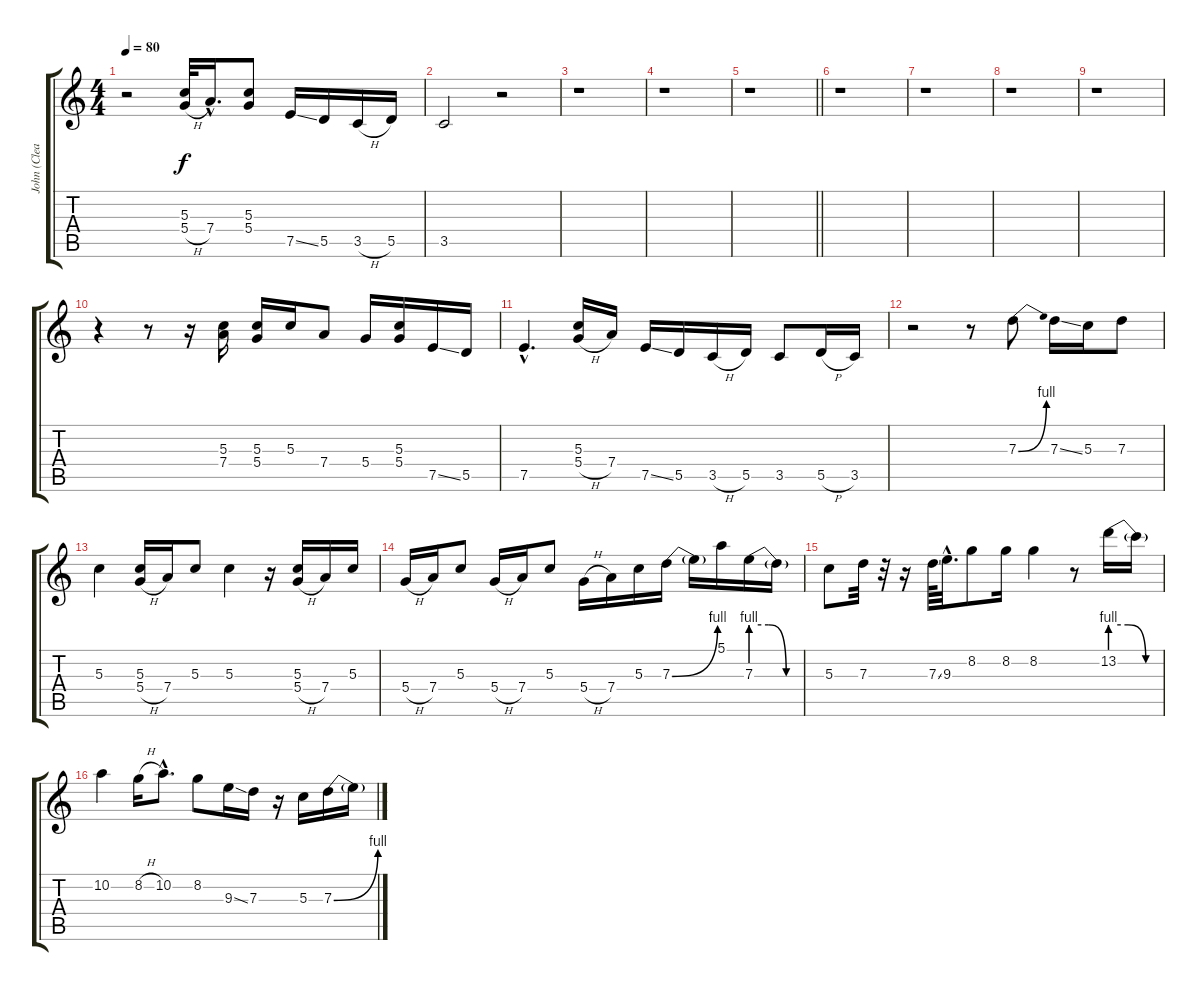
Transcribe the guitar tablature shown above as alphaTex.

\track ("John (Clean Solo - Gtr 1)" "John (Clea") {instrument electricguitarjazz}
\staff {score tabs}
\tuning (E4 B3 G3 D3 A2 E2) {hide}
\ts (4 4)
\tempo 80
\clef g2
\ks c
r.2{dy f} (5.3 5.4{h}).32 7.4{hac}.16{d} (5.3 5.4).8 7.5{ss}.16 5.5.16 3.5{h}.16 5.5.16 |
3.5.2 r.2 |
r.1 |
r.1 |
\barLineRight lightlight
r.1 |
r.1 |
r.1 |
r.1 |
r.1 |
r.4 r.8 r.16 (5.3 7.4).16 (5.3 5.4).16 5.3.16 7.4.8 5.4.16 (5.3 5.4).16 7.5{ss}.16 5.5.16 |
7.5{hac}.4{d} (5.3 5.4{h}).16 7.4.16 7.5{ss}.16 5.5.16 3.5{h}.16 5.5.16 3.5.8 5.5{h}.16 3.5.16 |
r.2 r.8 7.3{be (bend 0 0 60 4)}.8 7.3{ss}.16 5.3.16 7.3.8 |
5.3.4 (5.3 5.4{h}).16 7.4.16 5.3.8 5.3.4 r.16 (5.3 5.4{h}).16 7.4.16 5.3.16 |
5.4{h}.16 7.4.16 5.3.8 5.4{h}.16 7.4.16 5.3.8 5.4{h}.16 7.4.16 5.3.16 7.3{be (bend 0 0 60 4)}.16 7.3{t}.16 5.1.16 7.3{be (custom 0 4 20 4 40 0 60 0)}.16 7.3{t}.16 |
5.3.8 7.3.32 r.32 r.16 7.3{ss}.64 9.3{hac}.32{d} 8.2.8 8.2.16 8.2.4 r.8 13.2{be (custom 0 4 20 4 40 0 60 0)}.16 13.2{t}.16 |
10.2.4 8.2{h}.16 10.2{hac}.8{d} 8.2.8 9.3{ss}.16 7.3.16 r.16 5.3.16 7.3{be (bend 0 0 60 4)}.16 7.3{t}.16
